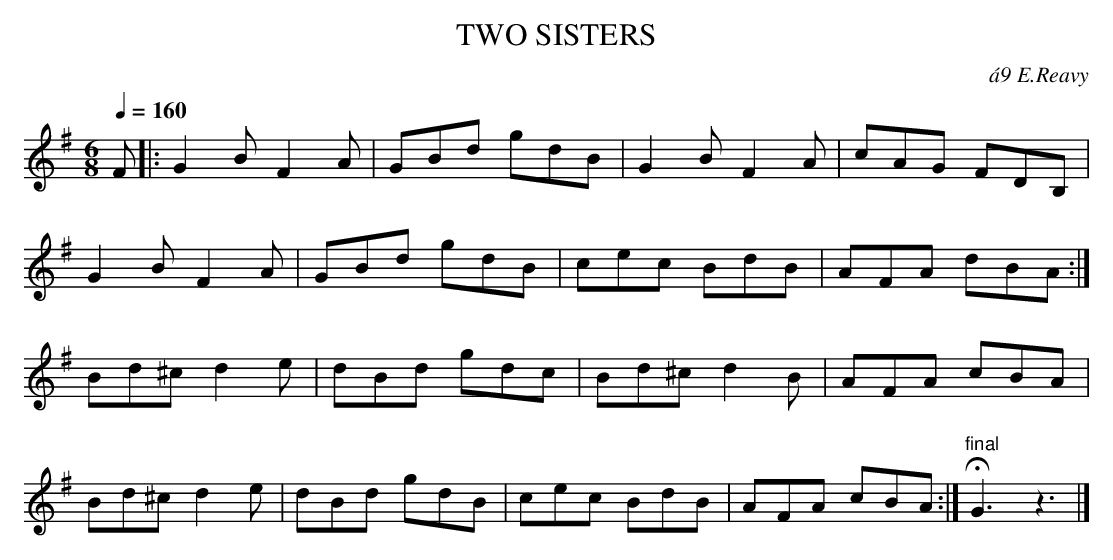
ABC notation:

X:1
T:TWO SISTERS
C:\'a9 E.Reavy
Y:"allegretto"
Q:1/4=160
M:6/8
L:1/8
K:G
F|:G2 B F2 A|GBd gdB|G2 B F2 A|cAG FDB,|
G2 B F2 A|GBd gdB|cec BdB|AFA dBA :|
Bd^c d2 e|dBd gdc|Bd^c d2 B|AFA cBA|
Bd^c d2 e|dBd gdB|cec BdB|AFA cBA :|"final"HG3z3|]
